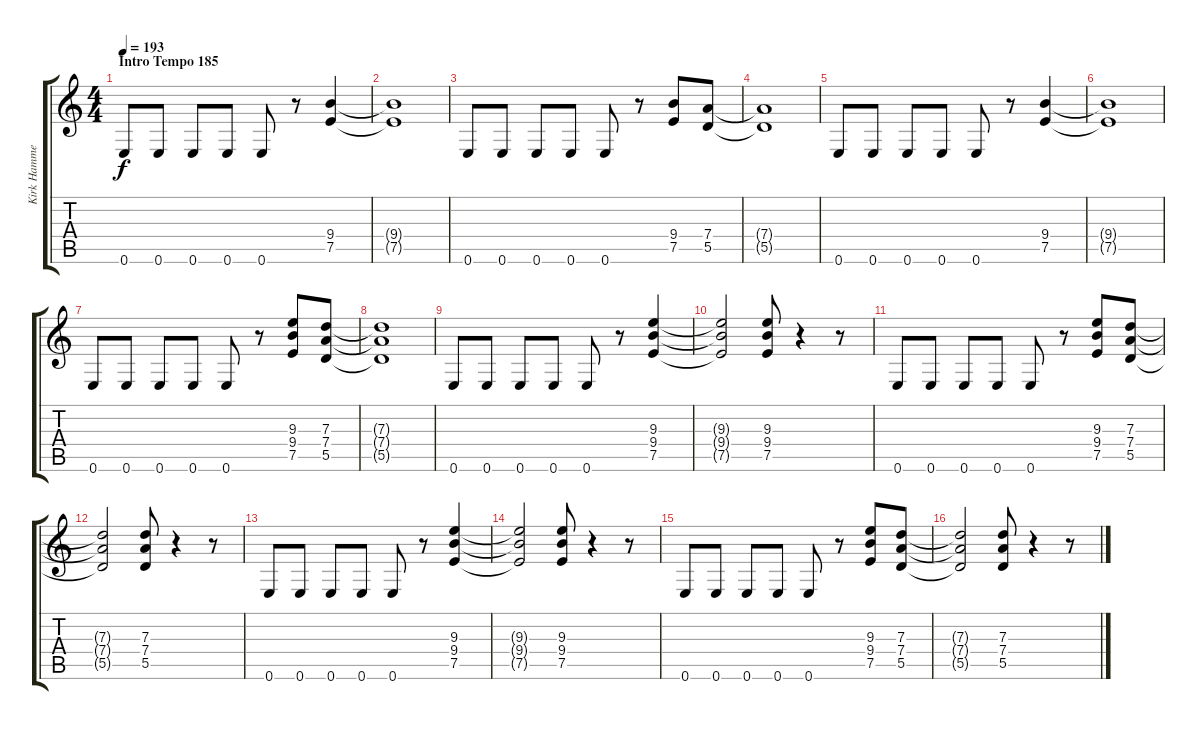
\track ("Kirk Hammet (Guitar)" "Kirk Hamme") {instrument distortionguitar}
\staff {score tabs}
\tuning (E4 B3 G3 D3 A2 E2) {hide}
\ts (4 4)
\section ("" "Intro Tempo 185")
\tempo 193
\tempo 185
\tempo 193
\clef g2
\ks c
0.6.8{dy f instrument distortionguitar} 0.6.8 0.6.8 0.6.8 0.6.8 r.8 (9.4 7.5).4 |
(9.4{t} 7.5{t}).1 |
0.6.8 0.6.8 0.6.8 0.6.8 0.6.8 r.8 (9.4 7.5).8 (7.4 5.5).8 |
(7.4{t} 5.5{t}).1 |
0.6.8 0.6.8 0.6.8 0.6.8 0.6.8 r.8 (9.4 7.5).4 |
(9.4{t} 7.5{t}).1 |
0.6.8 0.6.8 0.6.8 0.6.8 0.6.8 r.8 (9.3 9.4 7.5).8 (7.3 7.4 5.5).8 |
(7.3{t} 7.4{t} 5.5{t}).1 |
0.6.8 0.6.8 0.6.8 0.6.8 0.6.8 r.8 (9.3 9.4 7.5).4 |
(9.3{t} 9.4{t} 7.5{t}).2 (9.3 9.4 7.5).8 r.4 r.8 |
0.6.8 0.6.8 0.6.8 0.6.8 0.6.8 r.8 (9.3 9.4 7.5).8 (7.3 7.4 5.5).8 |
(7.3{t} 7.4{t} 5.5{t}).2 (7.3 7.4 5.5).8 r.4 r.8 |
0.6.8 0.6.8 0.6.8 0.6.8 0.6.8 r.8 (9.3 9.4 7.5).4 |
(9.3{t} 9.4{t} 7.5{t}).2 (9.3 9.4 7.5).8 r.4 r.8 |
0.6.8 0.6.8 0.6.8 0.6.8 0.6.8 r.8 (9.3 9.4 7.5).8 (7.3 7.4 5.5).8 |
(7.3{t} 7.4{t} 5.5{t}).2 (7.3 7.4 5.5).8 r.4 r.8
